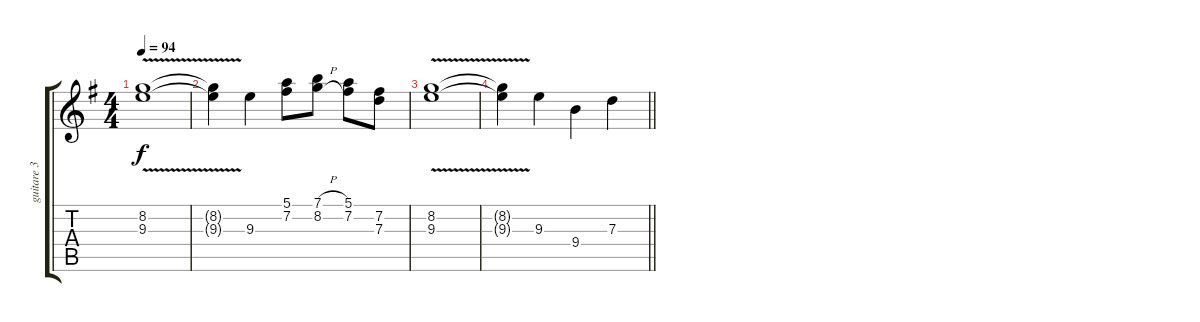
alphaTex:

\track ("guitare 3" "guitare 3") {instrument distortionguitar}
\staff {score tabs}
\tuning (E4 B3 G3 D3 A2 E2) {hide}
\ts (4 4)
\tempo 94
\clef g2
\ks eminor
(8.2{v} 9.3{v}).1{dy f} |
(8.2{t} 9.3{t}).4 9.3.4 (5.1 7.2).8 (7.1{h} 8.2{h}).8 (5.1 7.2).8 (7.2 7.3).8 |
(8.2{v} 9.3{v}).1 |
\barLineRight lightlight
(8.2{t} 9.3{t}).4 9.3.4 9.4.4 7.3.4
